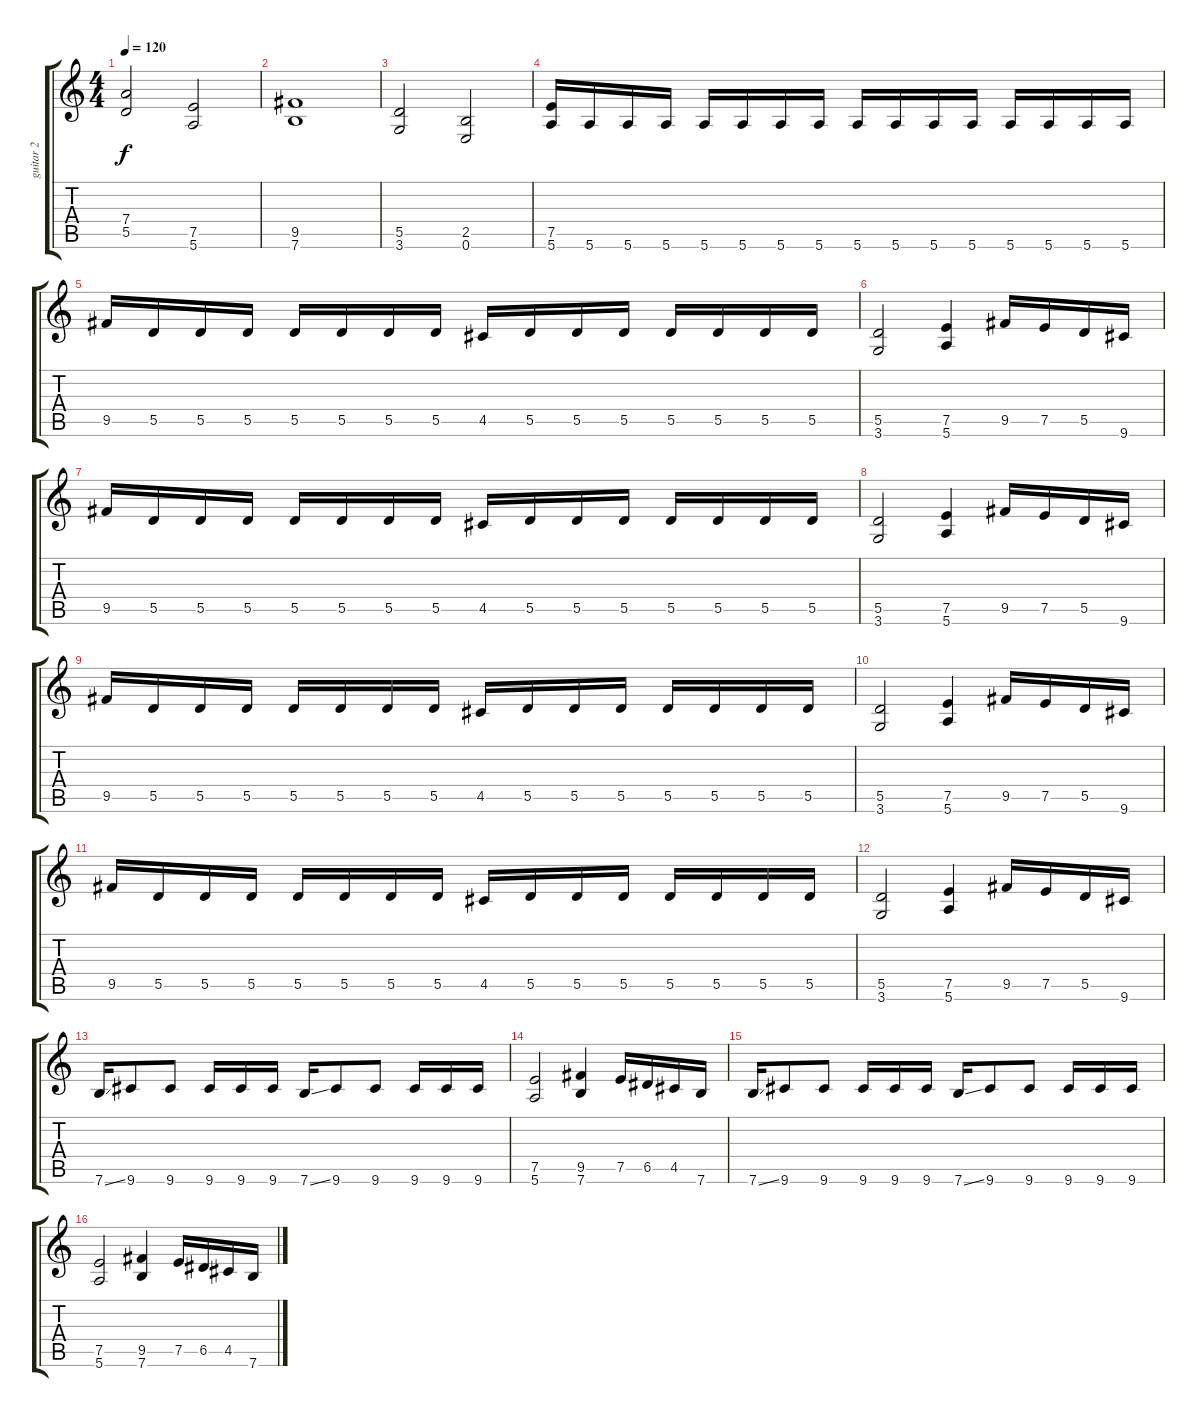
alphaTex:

\track ("guitar 2" "guitar 2") {instrument overdrivenguitar}
\staff {score tabs}
\tuning (E4 B3 G3 D3 A2 E2) {hide}
\ts (4 4)
\tempo 120
\clef g2
\ks c
(7.4 5.5).2{dy f} (7.5 5.6).2 |
(9.5 7.6).1 |
(5.5 3.6).2 (2.5 0.6).2 |
(7.5 5.6).16 5.6.16 5.6.16 5.6.16 5.6.16 5.6.16 5.6.16 5.6.16 5.6.16 5.6.16 5.6.16 5.6.16 5.6.16 5.6.16 5.6.16 5.6.16 |
9.5.16 5.5.16 5.5.16 5.5.16 5.5.16 5.5.16 5.5.16 5.5.16 4.5.16 5.5.16 5.5.16 5.5.16 5.5.16 5.5.16 5.5.16 5.5.16 |
(5.5 3.6).2 (7.5 5.6).4 9.5.16 7.5.16 5.5.16 9.6.16 |
9.5.16 5.5.16 5.5.16 5.5.16 5.5.16 5.5.16 5.5.16 5.5.16 4.5.16 5.5.16 5.5.16 5.5.16 5.5.16 5.5.16 5.5.16 5.5.16 |
(5.5 3.6).2 (7.5 5.6).4 9.5.16 7.5.16 5.5.16 9.6.16 |
9.5.16 5.5.16 5.5.16 5.5.16 5.5.16 5.5.16 5.5.16 5.5.16 4.5.16 5.5.16 5.5.16 5.5.16 5.5.16 5.5.16 5.5.16 5.5.16 |
(5.5 3.6).2 (7.5 5.6).4 9.5.16 7.5.16 5.5.16 9.6.16 |
9.5.16 5.5.16 5.5.16 5.5.16 5.5.16 5.5.16 5.5.16 5.5.16 4.5.16 5.5.16 5.5.16 5.5.16 5.5.16 5.5.16 5.5.16 5.5.16 |
(5.5 3.6).2 (7.5 5.6).4 9.5.16 7.5.16 5.5.16 9.6.16 |
7.6{ss}.16 9.6.8 9.6.8 9.6.16 9.6.16 9.6.16 7.6{ss}.16 9.6.8 9.6.8 9.6.16 9.6.16 9.6.16 |
(7.5 5.6).2 (9.5 7.6).4 7.5.16 6.5.16 4.5.16 7.6.16 |
7.6{ss}.16 9.6.8 9.6.8 9.6.16 9.6.16 9.6.16 7.6{ss}.16 9.6.8 9.6.8 9.6.16 9.6.16 9.6.16 |
(7.5 5.6).2 (9.5 7.6).4 7.5.16 6.5.16 4.5.16 7.6.16
